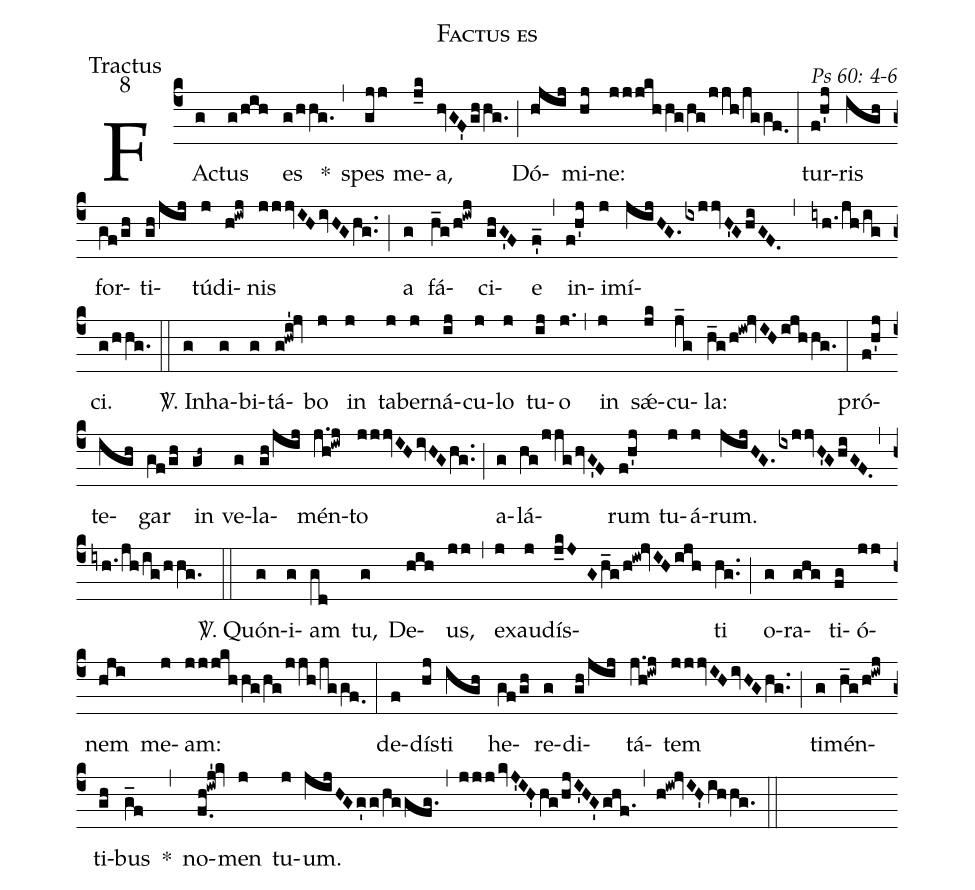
name: Factus es;
office-part: Tractus;
mode: 8;
commentary: Ps 60: 4-6;
%%
(c4) FAc(g)tus(g/hih) es(g/hhg.) *(,) spes(gjj) me(j_k)a,(hvGF'/ghhg.) (;) Dó(hjij)mi(hj)ne:(jjjkhhg/hg/jjh/jggf.0) (:)
tur(f!h'j)ris(igh) for(gf/gh)ti(gh/jij)tú(j)di(h!iwj)nis(jjjvIH/ivHG/hg..) (;) a(g) fá(h_g/h!iwj)ci(ghG'F)e(f'_) (,) in(f!h'j)i(j)mí(jijHG./ixjjvH'G/hiGF.,iyh./jh/ig)ci.(g/hhg.) (::)
<sp>V/</sp>. In(g)ha(g)bi(g)tá(g!hwi'!jv)bo(j) in(j) ta(j)ber(j)ná(ij)cu(j)lo(j) tu(ij)o(j.) (,) in(j) sǽ(jk)cu(j_g)la:(h_g/h!iw!jvIH/ijhhg.) (:)
pró(f!h'j)te(igh)gar(gf/gh) in(gh~) ve(g)la(gh/jij)mén(j.h!iwj)to(jjjvIH/ivHG/hg..) (;) a(g)lá(hg/jjg/hvG'F)rum(f!h'j) tu(j)á(j)rum.(jijHG./ixjjvH'G/hiGF.) (,) (iyh./jh/ig/hhg.) (::)
<sp>V/</sp>. Quón(g)i(g)am(gd) tu,(g) De(hih)us,(jj) (,) ex(j)au(j)dís(j_kJG/h_g/h!iw!jvIH/ijh)ti(hg..) (;) o(g)ra(ghg)ti(fg)ó(jj)nem(hji) me(j)am:(jjjkhhg/hg/jjh/jggf.0) (:)
de(f)dís(hj)ti(igh) he(gf/gh)re(g)di(gh/jij)tá(j.h!iwj)tem(jjjvIH/ivHG/hg..) (;) ti(g)mén(h_g/h!iwj)ti(gh)bus(g_f) *(,) no(f.0h!iwj'!kv)men(j) tu(j)um.(jijHG/g'g/hggfg.) (,) (jjj/kvJ'IH'/hg/hjI'HG'/ghf.1) (,) (h!iw!jvIH'/ihhg.) (::)
